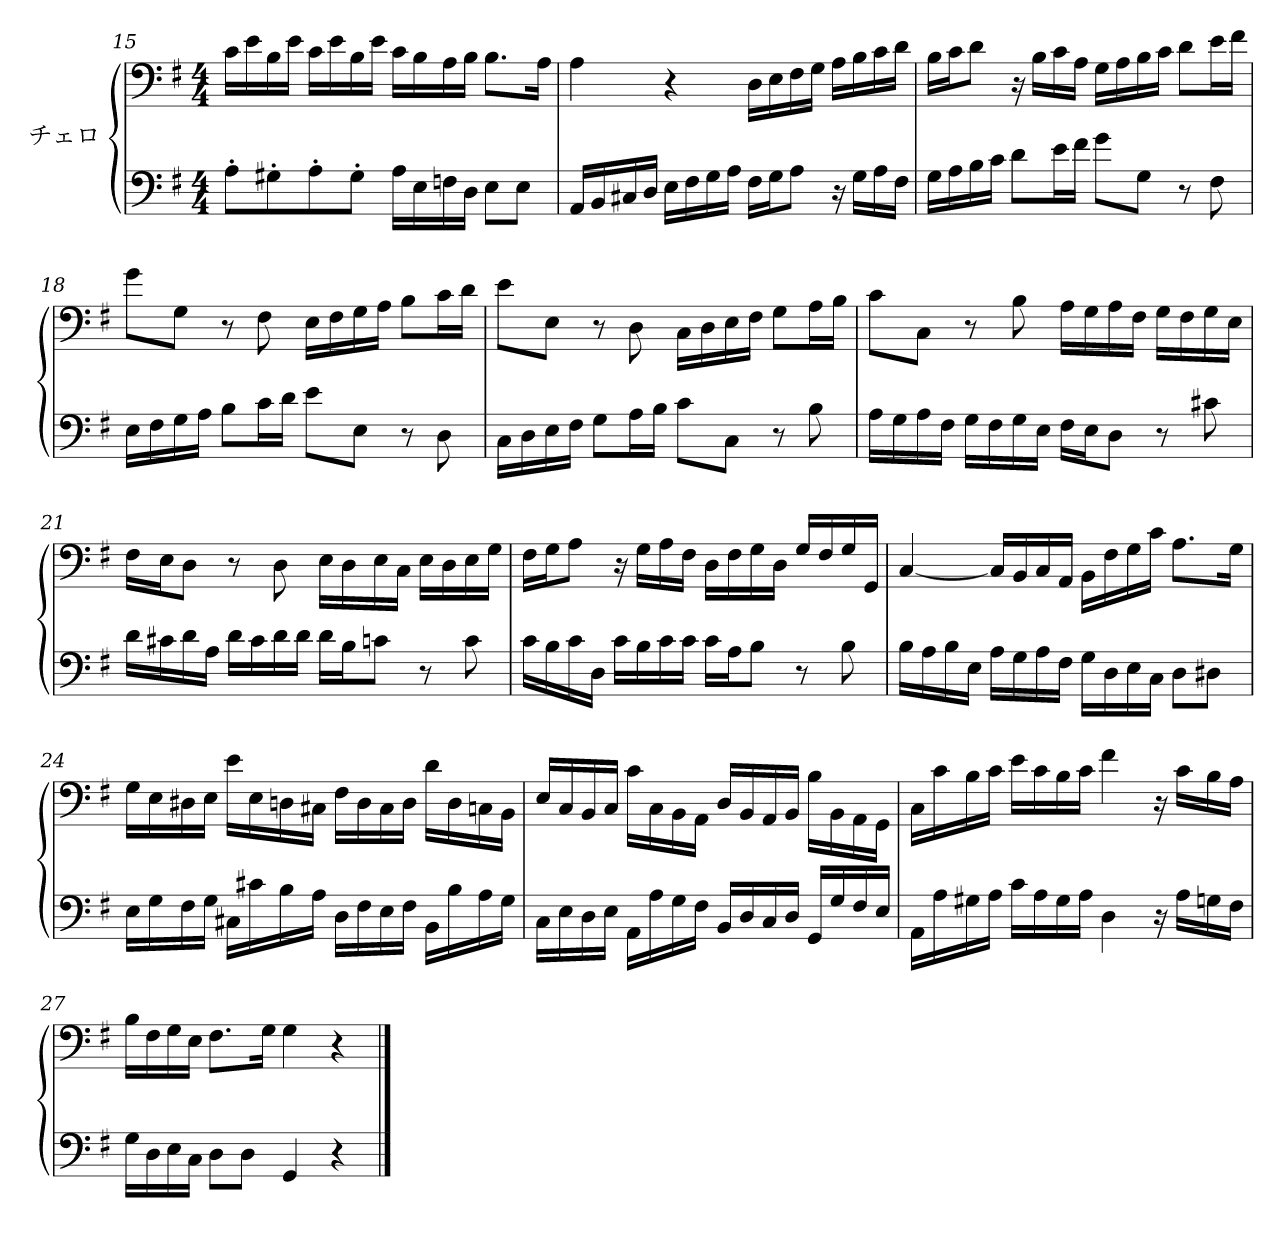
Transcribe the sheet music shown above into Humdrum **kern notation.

**kern	**kern
*part2	*part1
*staff2	*staff1
*I"チェロ	*I"チェロ
!!LO:PB:g=z
*clefF4	*clefF4
*k[f#]	*k[f#]
*M4/4	*M4/4
=15	=15
8A'\L	16c\LL
.	16e\
8G#X'\	16B\
.	16e\JJ
8A'\	16c\LL
.	16e\
8G#'\J	16B\
.	16e\JJ
16A\LL	16c\LL
16E\	16B\
16Fn\	16A\
16D\JJ	16B\JJ
8E\L	8.B\L
8E\J	.
.	16A\Jk
=16	=16
16AA/LL	4A\
16BB/	.
16C#X/	.
16D/JJ	.
16E\LL	4r
16F#\	.
16G\	.
16A\JJ	.
16F#\LL	16D\LL
16G\J	16E\
8A\J	16F#\
.	16G\JJ
16r	16A\LL
16G\LL	16B\
16A\	16c\
16F#\JJ	16d\JJ
!!LO:LB:g=z
=17	=17
16G\LL	16B\LL
16A\	16c\J
16B\	8d\J
16c\JJ	.
8d\L	16r
.	16B\LL
16e\L	16c\
16f#\JJ	16A\JJ
8g\L	16G\LL
.	16A\
8G\J	16B\
.	16c\JJ
8r	8d\L
8F#\	16e\L
.	16f#\JJ
!!LO:LB:g=z
=18	=18
16E\LL	8g\L
16F#\	.
16G\	8G\J
16A\JJ	.
8B\L	8r
16c\L	8F#\
16d\JJ	.
8e\L	16E\LL
.	16F#\
8E\J	16G\
.	16A\JJ
8r	8B\L
8D\	16c\L
.	16d\JJ
=19	=19
16C\LL	8e\L
16D\	.
16E\	8E\J
16F#\JJ	.
8G\L	8r
16A\L	8D\
16B\JJ	.
8c\L	16C\LL
.	16D\
8C\J	16E\
.	16F#\JJ
8r	8G\L
8B\	16A\L
.	16B\JJ
=20	=20
16A\LL	8c\L
16G\	.
16A\	8C\J
16F#\JJ	.
16G\LL	8r
16F#\	.
16G\	8B\
16E\JJ	.
16F#\LL	16A\LL
16E\J	16G\
8D\J	16A\
.	16F#\JJ
8r	16G\LL
.	16F#\
8c#X\	16G\
.	16E\JJ
!!LO:LB:g=z
=21	=21
16d\LL	16F#\LL
16c#X\	16E\J
16d\	8D\J
16A\JJ	.
16d\LL	8r
16c#\	.
16d\	8D\
16d\JJ	.
16d\LL	16E\LL
16B\J	16D\
8cn\J	16E\
.	16C\JJ
8r	16E\LL
.	16D\
8c\	16E\
.	16G\JJ
=22	=22
16c\LL	16F#\LL
16B\	16G\J
16c\	8A\J
16D\JJ	.
16c\LL	16r
16B\	16G\LL
16c\	16A\
16c\JJ	16F#\JJ
16c\LL	16D\LL
16A\J	16F#\
8B\J	16G\
.	16D\JJ
8r	16G/LL
.	16F#/
8B\	16G/
.	16GG/JJ
!!LO:LB:g=z
=23	=23
16B\LL	[4C/
16A\	.
16B\	.
16E\JJ	.
16A\LL	16C/LL]
16G\	16BB/
16A\	16C/
16F#\JJ	16AA/JJ
16G\LL	16BB\LL
16D\	16F#\
16E\	16G\
16C\JJ	16c\JJ
8D\L	8.A\L
8D#X\J	.
.	16G\Jk
=24	=24
16E\LL	16G\LL
16G\	16E\
16F#\	16D#X\
16G\JJ	16E\JJ
16C#X\LL	16e\LL
16c#X\	16E\
16B\	16Dn\
16A\JJ	16C#X\JJ
16D\LL	16F#\LL
16F#\	16D\
16E\	16C#\
16F#\JJ	16D\JJ
16BB\LL	16d\LL
16B\	16D\
16A\	16Cn\
16G\JJ	16BB\JJ
!!LO:LB:g=z
=25	=25
16C\LL	16E/LL
16E\	16C/
16D\	16BB/
16E\JJ	16C/JJ
16AA\LL	16c\LL
16A\	16C\
16G\	16BB\
16F#\JJ	16AA\JJ
16BB/LL	16D/LL
16D/	16BB/
16C/	16AA/
16D/JJ	16BB/JJ
16GG/LL	16B\LL
16G/	16BB\
16F#/	16AA\
16E/JJ	16GG\JJ
=26	=26
16AA\LL	16C\LL
16A\	16c\
16G#X\	16B\
16A\JJ	16c\JJ
16c\LL	16e\LL
16A\	16c\
16G#\	16B\
16A\JJ	16c\JJ
4D\	4f#\
16r	16r
16A\LL	16c\LL
16Gn\	16B\
16F#\JJ	16A\JJ
=27	=27
*	*MM50
16G\LL	16B\LL
16D\	16F#\
*	*MM46
16E\	16G\
16C\JJ	16E\JJ
8D\L	8.F#\L
8D\J	.
.	16G\Jk
4GG/	4G\
4r	4r
==	==
*-	*-
